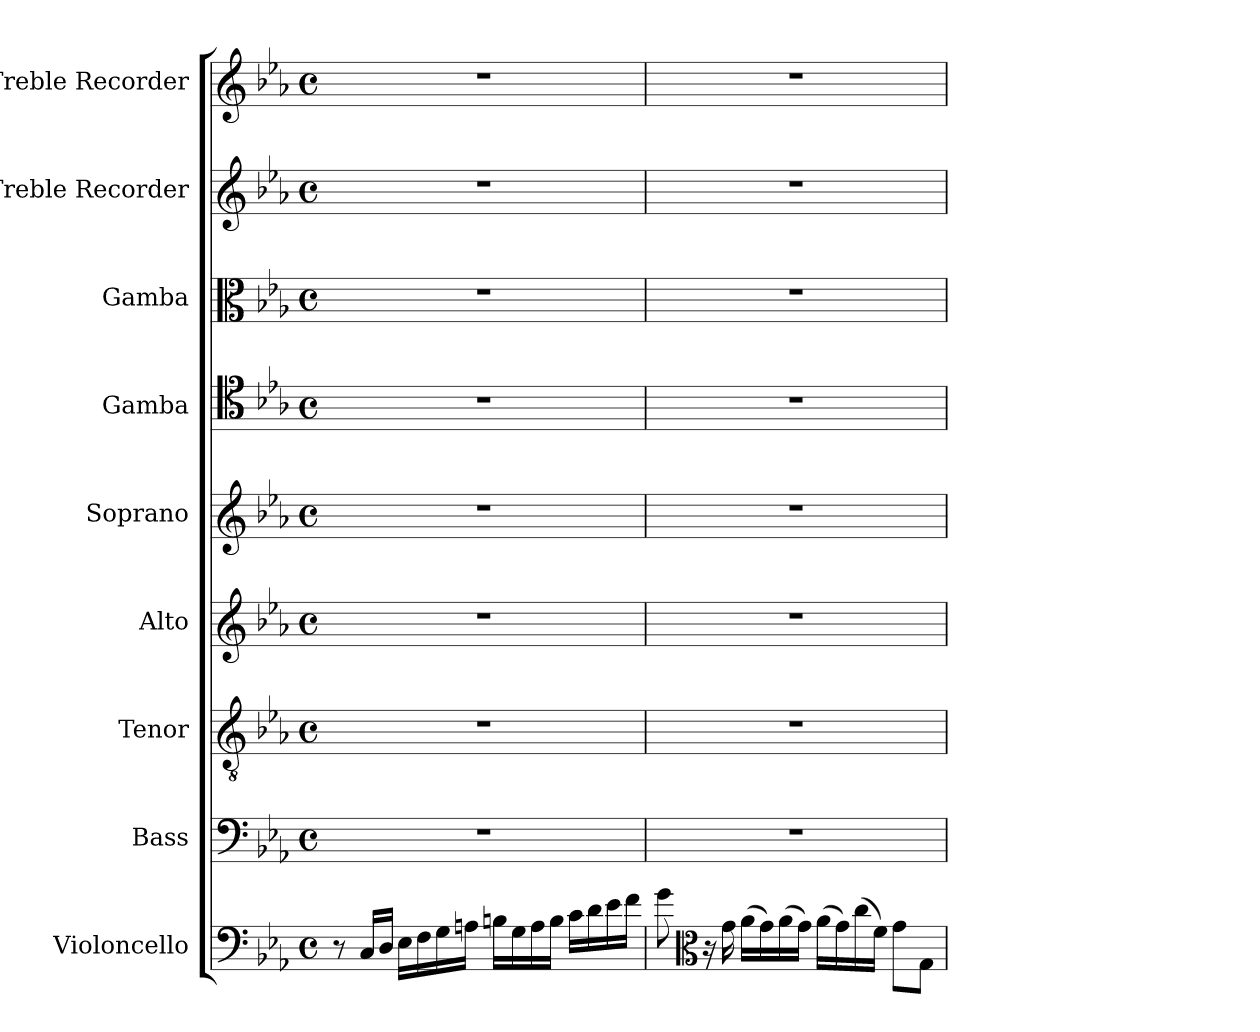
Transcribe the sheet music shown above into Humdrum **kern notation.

**kern	**kern	**kern	**kern	**kern	**kern	**kern	**kern	**kern
*part9	*part8	*part7	*part6	*part5	*part4	*part3	*part2	*part1
*staff9	*staff8	*staff7	*staff6	*staff5	*staff4	*staff3	*staff2	*staff1
*I"Violoncello	*I"Bass	*I"Tenor	*I"Alto	*I"Soprano	*I"Gamba	*I"Gamba	*I"Treble Recorder	*I"Treble Recorder
*	*	*I'T.	*	*I'S.	*	*	*I'Tr. Rec.	*I'Tr. Rec.
!!LO:PB:g=z
*clefF4	*clefF4	*clefGv2	*clefG2	*clefG2	*clefC4	*clefC3	*clefG2	*clefG2
*	*	*ITrd7c12	*	*	*	*	*	*
*k[b-e-a-]	*k[b-e-a-]	*k[b-e-a-]	*k[b-e-a-]	*k[b-e-a-]	*k[b-e-a-]	*k[b-e-a-]	*k[b-e-a-]	*k[b-e-a-]
*E-:	*E-:	*E-:	*E-:	*E-:	*E-:	*E-:	*E-:	*E-:
*M4/4	*M4/4	*M4/4	*M4/4	*M4/4	*M4/4	*M4/4	*M4/4	*M4/4
*met(c)	*met(c)	*met(c)	*met(c)	*met(c)	*met(c)	*met(c)	*met(c)	*met(c)
=1	=1	=1	=1	=1	=1	=1	=1	=1
8r	1r	1r	1r	1r	1r	1r	1r	1r
16Ci/LL	.	.	.	.	.	.	.	.
16Di/JJ	.	.	.	.	.	.	.	.
16E-i\LL	.	.	.	.	.	.	.	.
16Fi\	.	.	.	.	.	.	.	.
16Gi\	.	.	.	.	.	.	.	.
16Ani\JJ	.	.	.	.	.	.	.	.
16Bni\LL	.	.	.	.	.	.	.	.
16Gi\	.	.	.	.	.	.	.	.
16Ai\	.	.	.	.	.	.	.	.
16Bi\JJ	.	.	.	.	.	.	.	.
16ci\LL	.	.	.	.	.	.	.	.
16di\	.	.	.	.	.	.	.	.
16e-i\	.	.	.	.	.	.	.	.
16fi\JJ	.	.	.	.	.	.	.	.
=2	=2	=2	=2	=2	=2	=2	=2	=2
8gi\	1r	1r	1r	1r	1r	1r	1r	1r
*clefC3	*	*	*	*	*	*	*	*
16r	.	.	.	.	.	.	.	.
16gi\	.	.	.	.	.	.	.	.
(16a-i\LL	.	.	.	.	.	.	.	.
16gi\)	.	.	.	.	.	.	.	.
(16a-i\	.	.	.	.	.	.	.	.
16gi\JJ)	.	.	.	.	.	.	.	.
(16a-i\LL	.	.	.	.	.	.	.	.
16gi\)	.	.	.	.	.	.	.	.
(16cci\	.	.	.	.	.	.	.	.
16fi\JJ)	.	.	.	.	.	.	.	.
8gi\L	.	.	.	.	.	.	.	.
8Gi\J	.	.	.	.	.	.	.	.
=	=	=	=	=	=	=	=	=
*-	*-	*-	*-	*-	*-	*-	*-	*-
